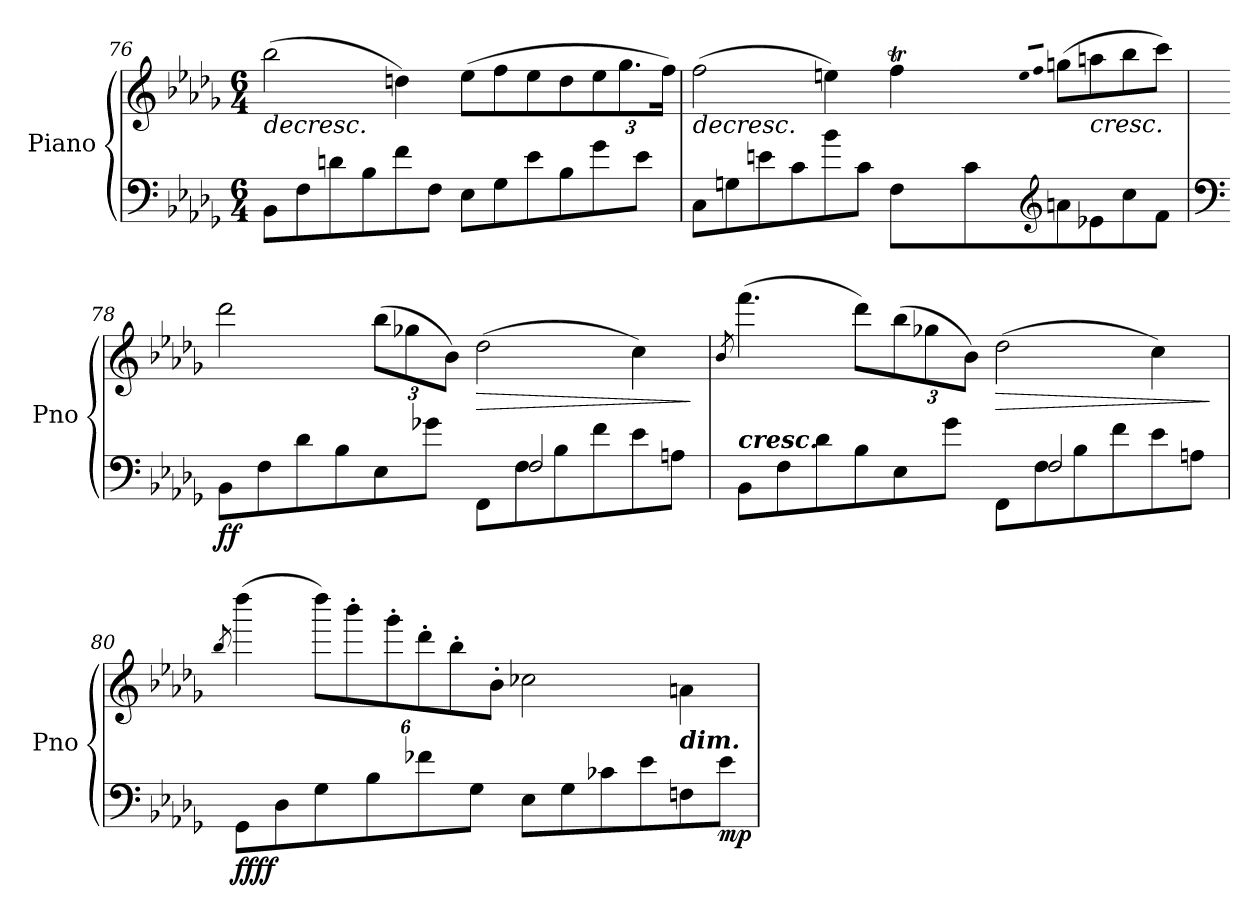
**kern	**kern	**dynam
*part1	*part1	*part1
*staff2	*staff1	*staff1/2
*I"Piano	*	*
*I'Pno	*	*
*clefF4	*clefG2	*
*k[b-e-a-d-g-]	*k[b-e-a-d-g-]	*
*M6/4	*M6/4	*
=76	=76	=76
!	!	!LO:HP:b
8BB-\L	(>2bb-\	>
8F\	.	.
8dn\	.	.
8B-\	.	.
8f\	4ddn\)	.
8F\J	.	.
8E-\L	(>8ee-\L	.
8G-\	8ff\	.
8e-\	8ee-\	.
8B-\	8dd\	.
*	*Xbrackettup	*
8g-\	12ee-\	.
.	12.gg-\	.
8e-\J	.	.
.	24ff\Jk)	.
=77	=77	=77
!	!	!LO:HP:b
*	*^	*
8C\L	(>2ff\	2.ryy	>
8Gn\	.	.	.
8en\	.	.	.
8c\	.	.	.
8b-\	4een\)	.	.
8c\J	.	.	.
8F\L	4fft\	32ffLLLyy	.
.	.	32gg-yy	.
.	.	32ffyy	.
.	.	32gg-yy	.
8c\	.	32ffyy	.
.	.	32gg-Jyy	.
.	.	16ffJJyy	.
*clefG2	*	*	*
.	qeeLL	.	.
.	qffJJ	.	.
!	!	!	!LO:DY:b=2
!	!	!	!LO:DY:n=1:b
8an\	(>8ggn\L	2ryy	mp mp
!	!	!	!LO:HP:b
8e-X\	8aan\	.	<
!	!	!	!LO:DY:n=2:b=2
!	!	!	!LO:DY:n=3:b
8cc\	8bb-\	.	mf mf
8f\J	8ccc\J)	.	.
*	*v	*v	*
.	.	] [
!!LO:LB:g=z
=78	=78	=78
*clefF4	*	*
*^	*	*
!	!	!	!LO:DY:b=2
!	!	!	!LO:DY:n=1:b
8BB-\L	2..ryy	2ddd-\	f f
8F\	.	.	.
8d-\	.	.	.
8B-\	.	.	.
8E-\	.	(>12bb-\L	.
.	.	12gg-X\	.
8g-X\J	.	.	.
.	.	12b-\J)	.
!	!	!	!LO:HP:b
8FF\L	.	(>2dd-\	>
8F\	2F/	.	.
8B-\	.	.	.
8f\	.	.	.
8e-\	.	4cc\)	.
8An\J	8ryy	.	.
*v	*v	*	*
.	.	]
=79	=79	=79
.	8qb-/	.
*^	*	*
!LO:TX:a:Bi:t=cresc.	!	!	!
8BB-\L	2..ryy	(>4.fff\	.
8F\	.	.	.
8d-\	.	.	.
8B-\	.	8ddd-\L)	.
8E-\	.	(>12bb-\	.
.	.	12gg-X\	.
8g-\J	.	.	.
.	.	12b-\J)	.
!	!	!	!LO:HP:b
8FF\L	.	(>2dd-\	>
8F\	2F/	.	.
8B-\	.	.	.
8f\	.	.	.
8e-\	.	4cc\)	.
8An\J	8ryy	.	.
*v	*v	*	*
.	.	]
!!LO:LB:g=z
=80	=80	=80
.	8qbb-/	.
!	!	!LO:DY:b=2
!	!	!LO:DY:n=1:b
8GG-\L	(>4dddd-\	ff ff
8D-\	.	.
8G-\	12dddd-\L)	.
.	12bbb-'\	.
8B-\	.	.
.	12ggg-'\	.
8f-X\	12ddd-'\	.
.	12bb-'\	.
8G-\J	.	.
.	12b-'\J	.
8E-\L	2cc-X\	.
8G-\	.	.
8c-X\	.	.
8e-\	.	.
!LO:TX:a:Bi:t=dim.	!	!
!	!	!LO:DY:n=2:b=2
!	!	!LO:DY:n=3:b
8Fn\	4an\	mf mf
!	!	!LO:DY:n=4:b=2
8e-\J	.	mp
.	.	]
=	=	=
*-	*-	*-
